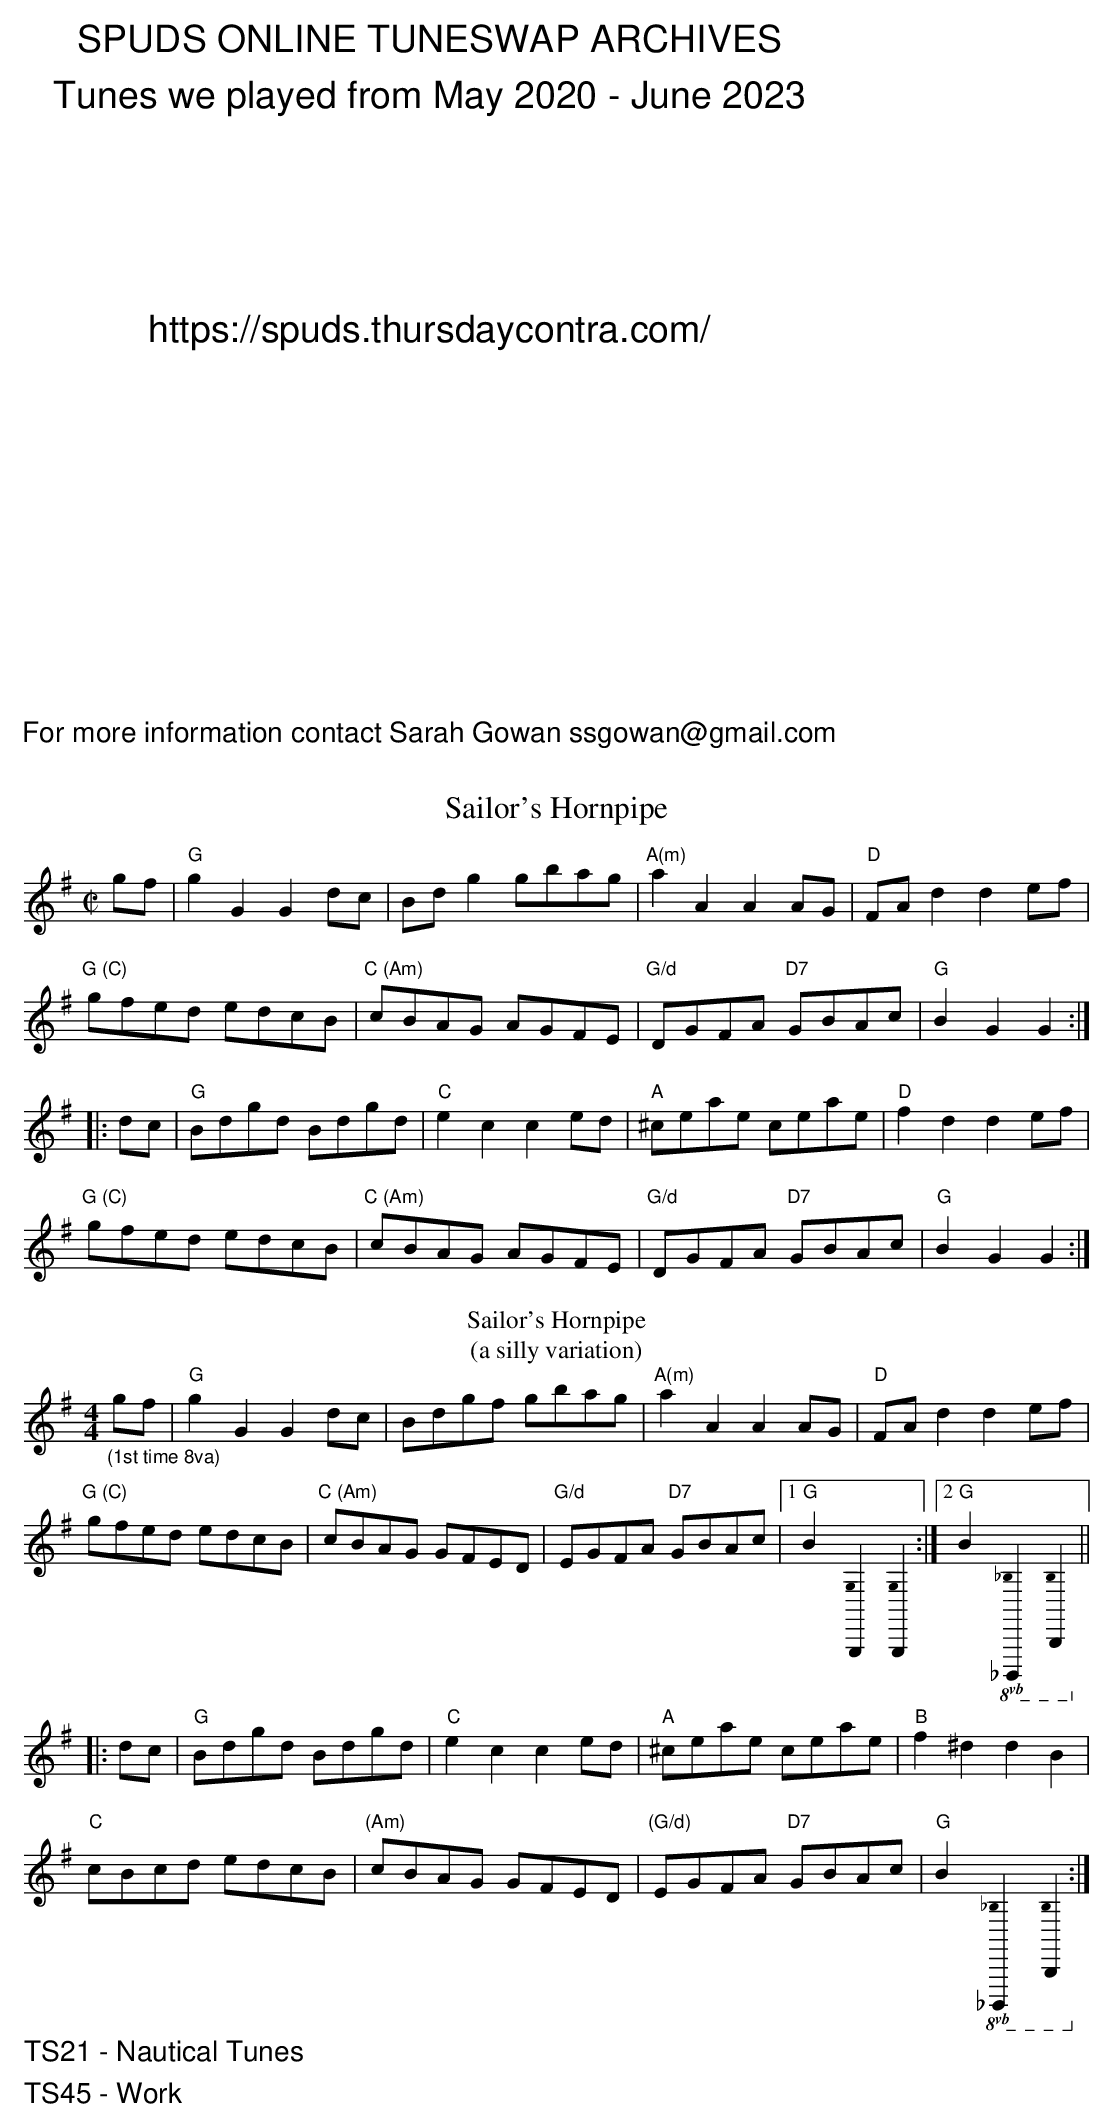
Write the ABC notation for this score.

X:1
T:Sailor's Hornpipe
Q:1/2=110
M:C|
L:1/8
K:Gmaj
gf | "G"g2G2G2dc | Bdg2 gbag | "A(m)"a2A2A2 AG | "D"FAd2 d2ef |
"G (C)"gfed edcB | "C (Am)"cBAG AGFE | "G/d"DGFA "D7"GBAc | "G"B2G2G2 :|
|: dc | "G"Bdgd Bdgd | "C"e2c2c2 ed | "A"^ceae ceae | "D"f2d2d2ef |
"G (C)"gfed edcB | "C (Am)"cBAG AGFE | "G/d"DGFA "D7"GBAc | "G"B2G2G2 :|
T:Sailor's Hornpipe
T:(a silly variation)
C:from "Hornpipe Humoresque", N. Rawsthorne
C:(original key C major, without chords)
Q:1/2=110
M:4/4
L:1/8
K:Gmaj
%%score (1 2)
V:1 clef=treble
"_(1st time 8va)"gf | "G"g2G2G2dc | Bdgf gbag | "A(m)"a2A2A2 AG | "D"FAd2 d2ef |
"G (C)"gfed edcB | "C (Am)"cBAG GFED | "G/d"EGFA "D7"GBAc |1 "G"B2G,,,2G,,,2 :|2 "G"B2!8vb(!_B,,,,2B,,,,2!8vb)! ||
|: dc | "G"Bdgd Bdgd | "C"e2c2c2 ed | "A"^ceae ceae | "B"f2^d2d2B2 |
"C"cBcd edcB | "(Am)"cBAG GFED | "(G/d)"EGFA "D7"GBAc | "G"B2!8vb(!_B,,,,2B,,,,2!8vb)! :|
V:2 scale=0.75 stemless
x2| x8 | x8 | x8 | x8 |
x8 | x8 | x8 |1 x2G,02G,02 :|2 x2_B,02B,02 ||
|:x2| x8 | x8 | x8 | x8 |
x8 | x8 | x8 | x2_B,02B,02 :|
